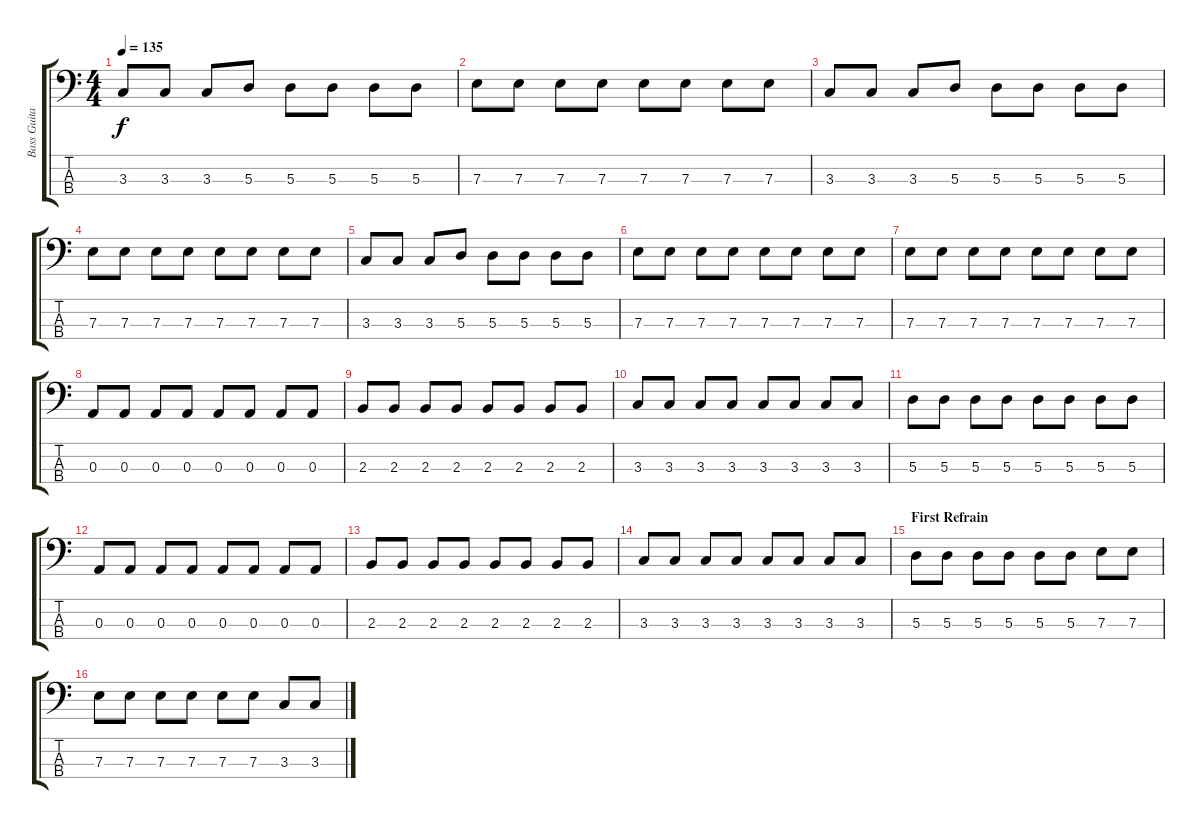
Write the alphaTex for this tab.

\track ("Bass Guitar" "Bass Guita") {instrument electricbassfinger}
\staff {score tabs}
\tuning (G2 D2 A1 E1) {hide}
\ts (4 4)
\tempo 135
\clef f4
\ks c
3.3.8{dy f} 3.3.8 3.3.8 5.3.8 5.3.8 5.3.8 5.3.8 5.3.8 |
7.3.8 7.3.8 7.3.8 7.3.8 7.3.8 7.3.8 7.3.8 7.3.8 |
3.3.8 3.3.8 3.3.8 5.3.8 5.3.8 5.3.8 5.3.8 5.3.8 |
7.3.8 7.3.8 7.3.8 7.3.8 7.3.8 7.3.8 7.3.8 7.3.8 |
3.3.8 3.3.8 3.3.8 5.3.8 5.3.8 5.3.8 5.3.8 5.3.8 |
7.3.8 7.3.8 7.3.8 7.3.8 7.3.8 7.3.8 7.3.8 7.3.8 |
7.3.8 7.3.8 7.3.8 7.3.8 7.3.8 7.3.8 7.3.8 7.3.8 |
0.3.8 0.3.8 0.3.8 0.3.8 0.3.8 0.3.8 0.3.8 0.3.8 |
2.3.8 2.3.8 2.3.8 2.3.8 2.3.8 2.3.8 2.3.8 2.3.8 |
3.3.8 3.3.8 3.3.8 3.3.8 3.3.8 3.3.8 3.3.8 3.3.8 |
5.3.8 5.3.8 5.3.8 5.3.8 5.3.8 5.3.8 5.3.8 5.3.8 |
0.3.8 0.3.8 0.3.8 0.3.8 0.3.8 0.3.8 0.3.8 0.3.8 |
2.3.8 2.3.8 2.3.8 2.3.8 2.3.8 2.3.8 2.3.8 2.3.8 |
3.3.8 3.3.8 3.3.8 3.3.8 3.3.8 3.3.8 3.3.8 3.3.8 |
\section ("" "First Refrain")
5.3.8 5.3.8 5.3.8 5.3.8 5.3.8 5.3.8 7.3.8 7.3.8 |
7.3.8 7.3.8 7.3.8 7.3.8 7.3.8 7.3.8 3.3.8 3.3.8
